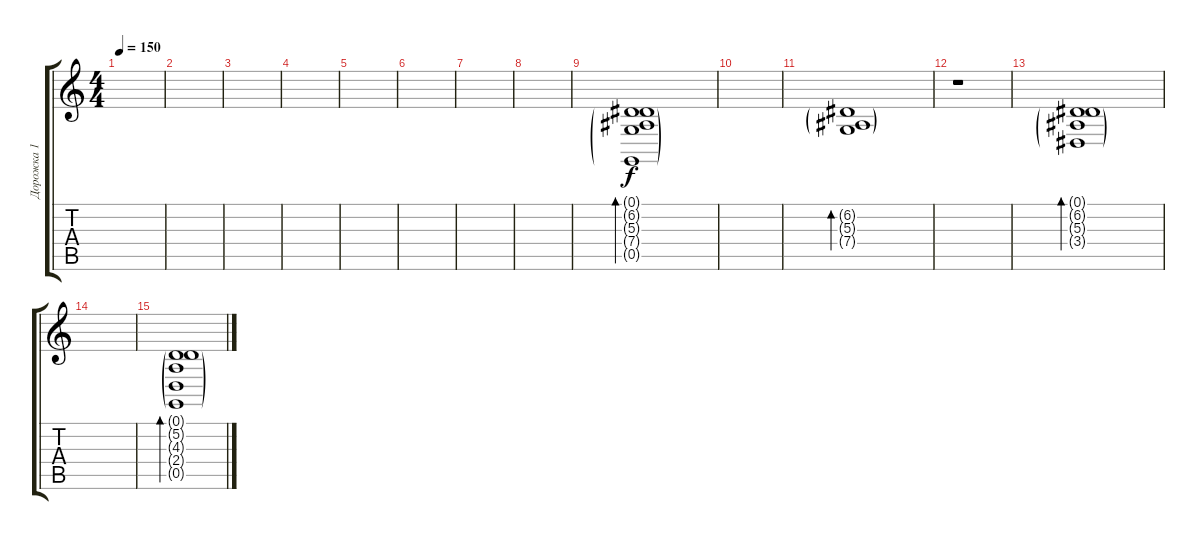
\track ("Дорожка 1" "Дорожка 1") {instrument brightacousticpiano}
\staff {score tabs}
\tuning (D4 A3 F3 C3 G2 D2) {hide}
\ts (4 4)
\tempo 150
\clef g2
\ks c
|
|
|
|
|
|
|
|
(0.1{g} 6.2{g} 5.3{g} 7.4{g} 0.5{g}).1{bd 60} |
|
(6.2{g} 5.3{g} 7.4{g}).1{bd 60} |
r.1 |
(0.1{g} 6.2{g} 5.3{g} 3.4{g}).1{bd 60} |
|
(0.1{g} 5.2{g} 4.3{g} 2.4{g} 0.5{g}).1{bd 60}
